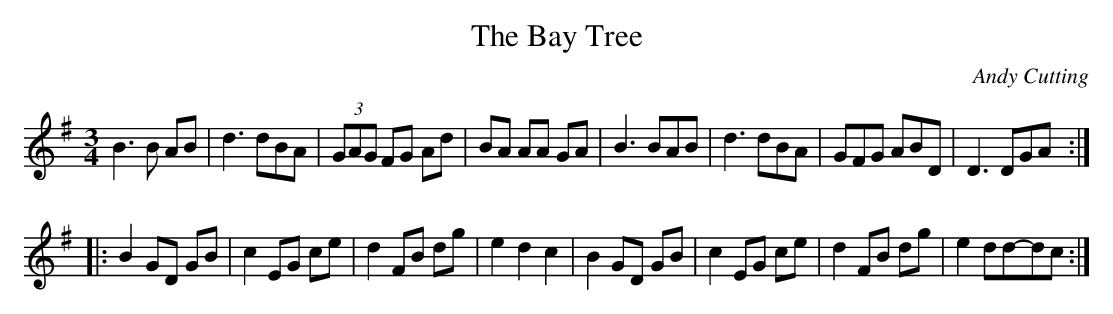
X:1
T:The Bay Tree
C:Andy Cutting
M:3/4
L:1/8
K:G
B3B AB | d3dBA | (3GAG FG Ad | BA AA GA | B3BAB | d3dBA | GFG ABD | D3 DGA ::
B2GD GB | c2 EG ce | d2 FB dg | e2d2c2 | B2GD GB | c2 EG ce | d2 FB dg | e2 dd-dc :|
